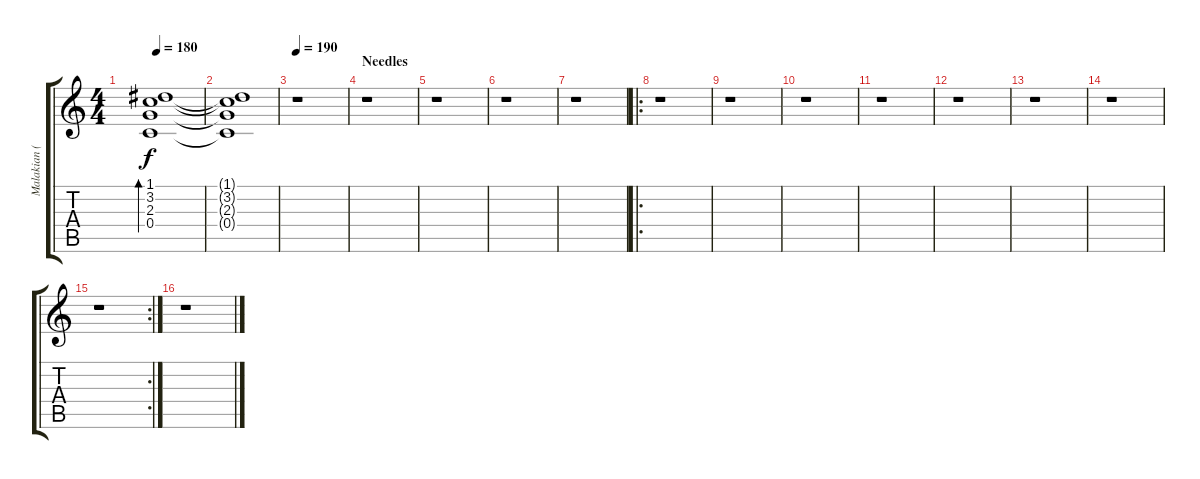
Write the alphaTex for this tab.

\track ("Malakian (Clean)" "Malakian (") {instrument electricguitarclean}
\staff {score tabs}
\tuning (D4 A3 F3 C3 G2 C2) {hide}
\ts (4 4)
\tempo 180
\clef g2
\ks c
(1.1 3.2 2.3 0.4).1{bd 120 dy f} |
(1.1{t} 3.2{t} 2.3{t} 0.4{t}).1 |
\tempo 190
r.1 |
\section ("" "Needles")
r.1 |
r.1 |
r.1 |
r.1 |
\ro
r.1 |
r.1 |
r.1 |
r.1 |
r.1 |
r.1 |
r.1 |
\rc 2
r.1 |
r.1
